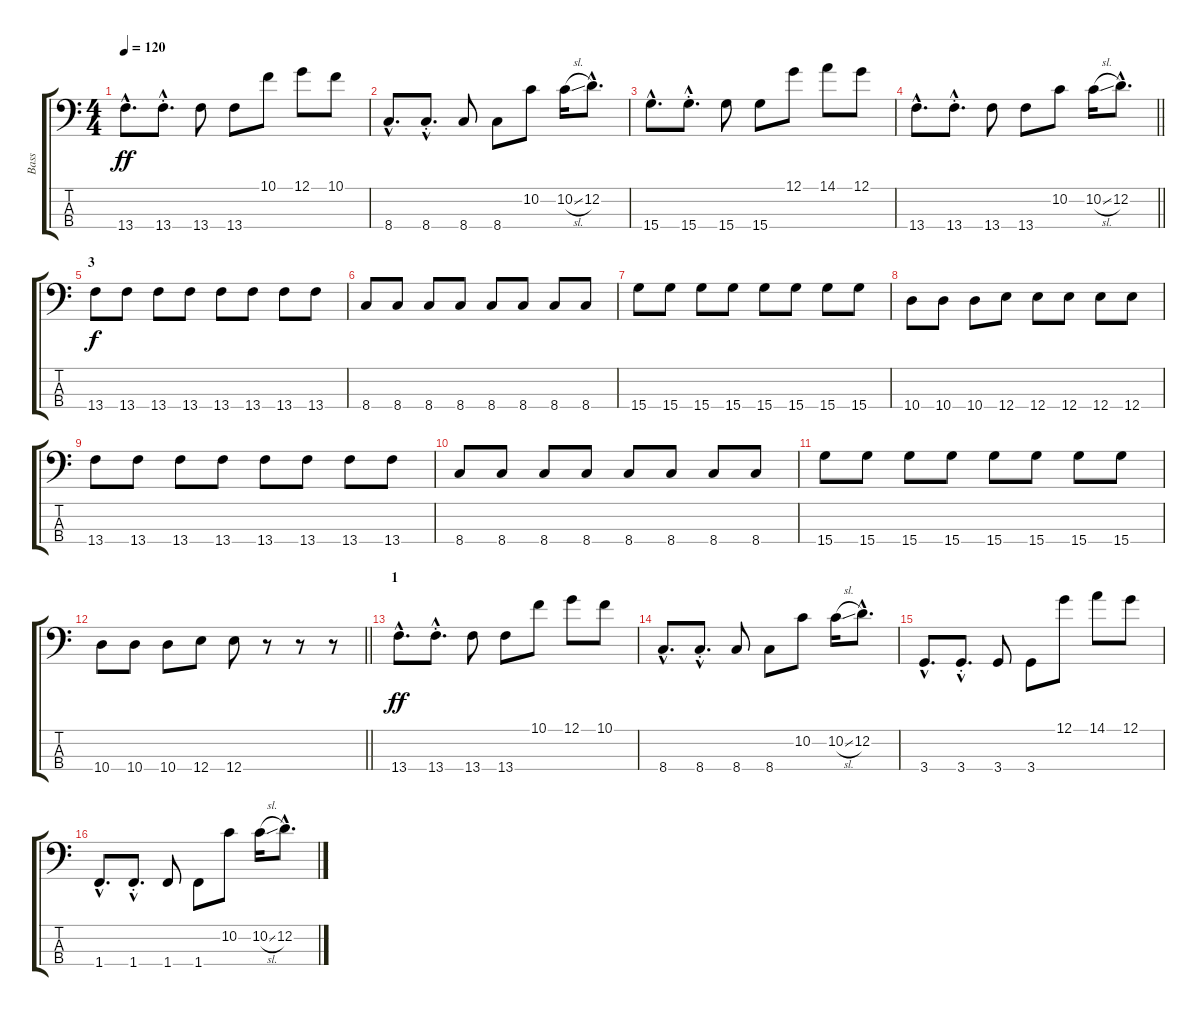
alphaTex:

\track ("Bass" "Bass") {instrument electricbassfinger}
\staff {score tabs}
\tuning (G2 D2 A1 E1) {hide}
\ts (4 4)
\tempo 120
\clef f4
\ks c
13.4{hac}.8{d dy ff} 13.4{hac st}.8{d} 13.4.8 13.4.8 10.1.8 12.1.8 10.1.8 |
8.4{hac}.8{d} 8.4{hac st}.8{d} 8.4.8 8.4.8 10.2.8 10.2{sl}.16 12.2{hac}.8{d} |
15.4{hac}.8{d} 15.4{hac st}.8{d} 15.4.8 15.4.8 12.1.8 14.1.8 12.1.8 |
\barLineRight lightlight
13.4{hac}.8{d} 13.4{hac st}.8{d} 13.4.8 13.4.8 10.2.8 10.2{sl}.16 12.2{hac}.8{d} |
\section ("" "3")
13.4.8{dy f} 13.4.8 13.4.8 13.4.8 13.4.8 13.4.8 13.4.8 13.4.8 |
8.4.8 8.4.8 8.4.8 8.4.8 8.4.8 8.4.8 8.4.8 8.4.8 |
15.4.8 15.4.8 15.4.8 15.4.8 15.4.8 15.4.8 15.4.8 15.4.8 |
10.4.8 10.4.8 10.4.8 12.4.8 12.4.8 12.4.8 12.4.8 12.4.8 |
13.4.8 13.4.8 13.4.8 13.4.8 13.4.8 13.4.8 13.4.8 13.4.8 |
8.4.8 8.4.8 8.4.8 8.4.8 8.4.8 8.4.8 8.4.8 8.4.8 |
15.4.8 15.4.8 15.4.8 15.4.8 15.4.8 15.4.8 15.4.8 15.4.8 |
\barLineRight lightlight
10.4.8 10.4.8 10.4.8 12.4.8 12.4.8 r.8 r.8 r.8 |
\section ("" "1")
13.4{hac}.8{d dy ff} 13.4{hac st}.8{d} 13.4.8 13.4.8 10.1.8 12.1.8 10.1.8 |
8.4{hac}.8{d} 8.4{hac st}.8{d} 8.4.8 8.4.8 10.2.8 10.2{sl}.16 12.2{hac}.8{d} |
3.4{hac}.8{d} 3.4{hac st}.8{d} 3.4.8 3.4.8 12.1.8 14.1.8 12.1.8 |
1.4{hac}.8{d} 1.4{hac st}.8{d} 1.4.8 1.4.8 10.2.8 10.2{sl}.16 12.2{hac}.8{d}
